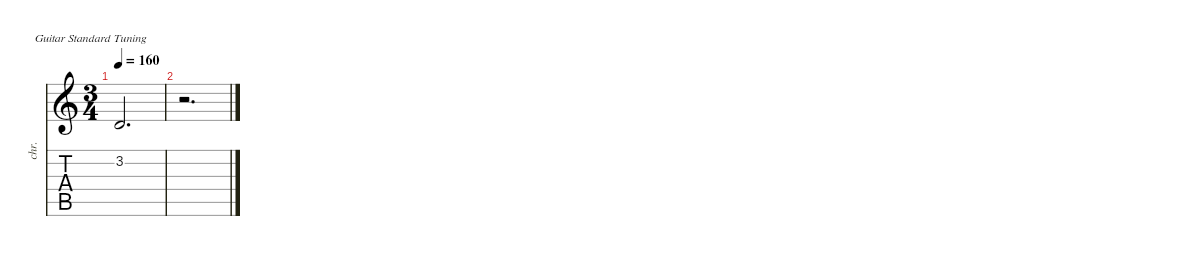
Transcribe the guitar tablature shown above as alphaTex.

\defaultSystemsLayout 4
\hideDynamics
\bracketExtendMode nobrackets
\track ("Piste 3" "chr.") {mute instrument choiraahs}
\staff {score tabs}
\tuning (E4 B3 G3 D3 A2 E2)
\ts (3 4)
\tempo 160
\clef g2
\ks c
3.2{t}.2{d dy f beam Up} |
r.2{d beam Down}
